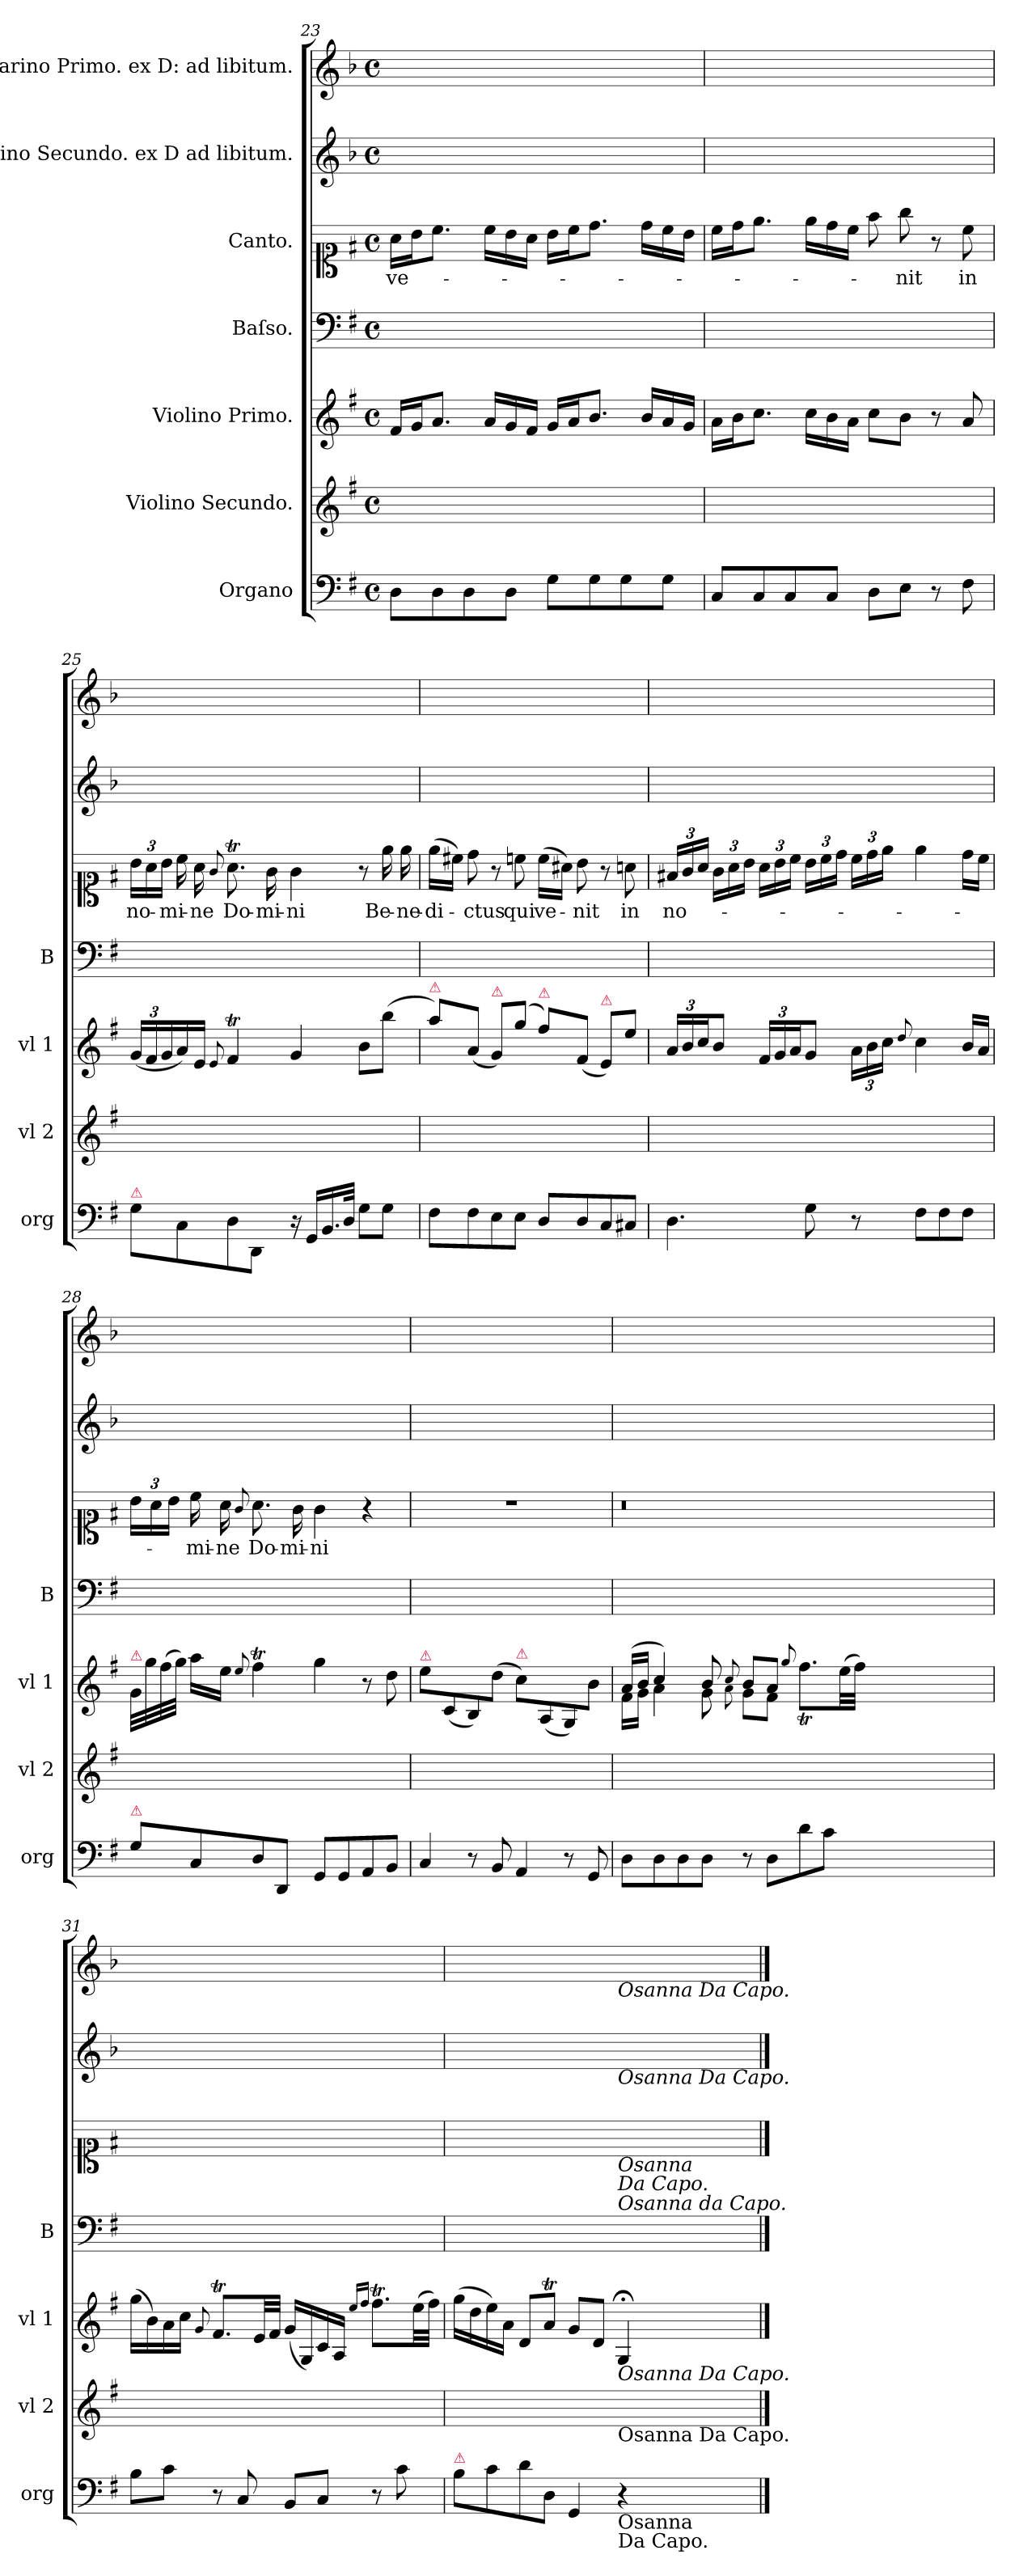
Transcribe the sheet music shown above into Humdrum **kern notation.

**kern	**dynam	**kern	**kern	**dynam	**kern	**kern	**text	**kern	**kern
*part7	*part7	*part6	*part5	*part5	*part4	*part3	*part3	*part2	*part1
*staff7	*staff7	*staff6	*staff5	*staff5	*staff4	*staff3	*staff3	*staff2	*staff1
*I"Organo	*	*I"Violino Secundo.	*I"Violino Primo.	*	*I"Baſso.	*I"Canto.	*	*I"Clarino Secundo. ex D ad libitum.	*I"Clarino Primo. ex D: ad libitum.
*I'org	*	*I'vl 2	*I'vl 1	*	*I'B	*	*	*	*
*clefF4	*	*clefG2	*clefG2	*	*clefF4	*clefC1	*	*clefG2	*clefG2
*	*	*	*	*	*	*	*	*ITrd-1c-2	*ITrd-1c-2
*k[f#]	*	*k[f#]	*k[f#]	*	*k[f#]	*k[f#]	*	*k[f#]	*k[f#]
*G:	*	*G:	*G:	*	*G:	*G:	*	*G:	*G:
*M4/4	*	*M4/4	*M4/4	*	*M4/4	*M4/4	*	*M4/4	*M4/4
*met(c)	*	*met(c)	*met(c)	*	*met(c)	*met(c)	*	*met(c)	*met(c)
=23	=23	=23	=23	=23	=23	=23	=23	=23	=23
8D\L	.	1ryy	16f#/LL	.	1ryy	16a\LL	ve-	1ryy	1ryy
.	.	.	16g/J	.	.	16b\J	.	.	.
8D\	.	.	8.a/J	.	.	8.cc\J	.	.	.
8D\	.	.	.	.	.	.	.	.	.
.	.	.	16a/LL	.	.	16cc\LL	.	.	.
8D\J	.	.	16g/	.	.	16b\	.	.	.
.	.	.	16f#/JJ	.	.	16a\JJ	.	.	.
8G\L	.	.	16g/LL	.	.	16b\LL	.	.	.
.	.	.	16a/J	.	.	16cc\J	.	.	.
8G\	.	.	8.b/J	.	.	8.dd\J	.	.	.
8G\	.	.	.	.	.	.	.	.	.
.	.	.	16b/LL	.	.	16dd\LL	.	.	.
8G\J	.	.	16a/	.	.	16cc\	.	.	.
.	.	.	16g/JJ	.	.	16b\JJ	.	.	.
=24	=24	=24	=24	=24	=24	=24	=24	=24	=24
8C/L	.	1ryy	16a\LL	.	1ryy	16cc\LL	.	1ryy	1ryy
.	.	.	16b\J	.	.	16dd\J	.	.	.
8C/	.	.	8.cc\J	.	.	8.ee\J	.	.	.
8C/	.	.	.	.	.	.	.	.	.
.	.	.	16cc\LL	.	.	16ee\LL	.	.	.
8C/J	.	.	16b\	.	.	16dd\	.	.	.
.	.	.	16a\JJ	.	.	16cc\JJ	.	.	.
8D\L	.	.	8cc\L	.	.	8ff#\	.	.	.
8E\J	.	.	8b\J	.	.	8gg\	-nit	.	.
8r	.	.	8r	.	.	8r	.	.	.
8F#\	.	.	8a/	.	.	8cc\	in	.	.
=25	=25	=25	=25	=25	=25	=25	=25	=25	=25
*	*	*	*Xbrackettup	*	*	*	*	*	*
!LO:TX:a:color=crimson:t=⚠	!	!	!	!	!	!	!	!	!
8G\L	.	1ryy	(24g/LL	.	1ryy	24b\LL	no-	1ryy	1ryy
.	.	.	24f#/	.	.	24a\	.	.	.
.	.	.	24g/	.	.	24b\JJ	.	.	.
8C\	.	.	16a/)	.	.	16cc\	-mi-	.	.
.	.	.	16e/JJ	.	.	16a\	-ne	.	.
.	.	.	8qqe/	.	.	8qqg/	.	.	.
8D\	.	.	4f#t/	.	.	8.aT\	Do-	.	.
8DD/J	.	.	.	.	.	.	.	.	.
.	.	.	.	.	.	16g\	-mi-	.	.
16r	.	.	4g/	.	.	4g\	-ni	.	.
16GG/LL	.	.	.	.	.	.	.	.	.
16.BB/	.	.	.	.	.	.	.	.	.
32D/JJk	.	.	.	.	.	.	.	.	.
8G\L	.	.	8b\L	.	.	8r	.	.	.
8G\J	.	.	(8bb\J	.	.	16ee\	Be-	.	.
.	.	.	.	.	.	16ee\	-ne-	.	.
=26	=26	=26	=26	=26	=26	=26	=26	=26	=26
!	!	!	!LO:TX:a:color=crimson:t=⚠	!	!	!	!	!	!
8F#\L	.	1ryy	8aa\L)	.	1ryy	(16ee\LL	-di-	1ryy	1ryy
.	.	.	.	.	.	16cc#X\JJ)	.	.	.
8F#\	.	.	(8a/J	.	.	8dd\	-ctus	.	.
!	!	!	!LO:TX:a:color=crimson:t=⚠	!	!	!	!	!	!
8E\	.	.	8g/L)	.	.	8r	.	.	.
8E\J	.	.	(8gg\J	.	.	8ccn\	qui	.	.
!	!	!	!LO:TX:a:color=crimson:t=⚠	!	!	!	!	!	!
8D/L	.	.	8ff#\L)	.	.	(16cc\LL	ve-	.	.
.	.	.	.	.	.	16a#X\JJ)	.	.	.
8D/	.	.	(8f#/J	.	.	8b\	-nit	.	.
!	!	!	!LO:TX:a:color=crimson:t=⚠	!	!	!	!	!	!
8C/	.	.	8e/L)	.	.	8r	.	.	.
8C#X/J	.	.	8ee\J	.	.	8an\	in	.	.
=27	=27	=27	=27	=27	=27	=27	=27	=27	=27
4.D\	.	1ryy	24a/LL	.	1ryy	24f#X/LL	no-	1ryy	1ryy
.	.	.	24b/	.	.	24g/	.	.	.
.	.	.	24cc/J	.	.	24a/JJ	.	.	.
.	.	.	8b/J	.	.	24g\LL	.	.	.
.	.	.	.	.	.	24a\	.	.	.
.	.	.	.	.	.	24b\JJ	.	.	.
.	.	.	24f#/LL	.	.	24a\LL	.	.	.
.	.	.	24g/	.	.	24b\	.	.	.
.	.	.	24a/J	.	.	24cc\JJ	.	.	.
8G\	.	.	8g/J	.	.	24b\LL	.	.	.
.	.	.	.	.	.	24cc\	.	.	.
.	.	.	.	.	.	24dd\JJ	.	.	.
8r	.	.	24a\LL	.	.	24cc\LL	.	.	.
.	.	.	24b\	.	.	24dd\	.	.	.
.	.	.	24cc\JJ	.	.	24ee\JJ	.	.	.
.	.	.	8qqdd/	.	.	.	.	.	.
8F#\L	.	.	4cc\	.	.	4ee\	.	.	.
8F#\	.	.	.	.	.	.	.	.	.
8F#\J	.	.	16b/LL	.	.	16dd\LL	.	.	.
.	.	.	16a/JJ	.	.	16cc\JJ	.	.	.
=28	=28	=28	=28	=28	=28	=28	=28	=28	=28
!	!	!	!LO:TX:a:color=crimson:t=⚠	!	!	!	!	!	!
!LO:TX:a:color=crimson:t=⚠	!	!	!	!	!	!	!	!	!
8G\L	.	1ryy	32g/LLL	.	1ryy	24b\LL	.	1ryy	1ryy
.	.	.	32gg\	.	.	.	.	.	.
.	.	.	.	.	.	24a\	.	.	.
.	.	.	(32ff#\	.	.	.	.	.	.
.	.	.	.	.	.	24b\JJ	.	.	.
.	.	.	32gg\JJJ)	.	.	.	.	.	.
8C/	.	.	16aa\LL	.	.	16cc\	-mi-	.	.
.	.	.	16ee\JJ	.	.	16a\	-ne	.	.
.	.	.	8qqee/	.	.	8qqg/	.	.	.
8D/	.	.	4ff#t\	.	.	8.a\	Do-	.	.
8DD/J	.	.	.	.	.	.	.	.	.
.	.	.	.	.	.	16g\	-mi-	.	.
!	!LO:DY:b	!	!	!	!	!	!	!	!
8GG/L	for&colon;	.	4gg\	.	.	4g\	-ni	.	.
8GG/	.	.	.	.	.	.	.	.	.
8AA/	.	.	8r	.	.	4r	.	.	.
8BB/J	.	.	8dd\	.	.	.	.	.	.
=29	=29	=29	=29	=29	=29	=29	=29	=29	=29
!	!	!	!LO:TX:a:color=crimson:t=⚠	!	!	!	!	!	!
4C/	.	1ryy	8ee\L	.	1ryy	1r	.	1ryy	1ryy
.	.	.	(8c/	.	.	.	.	.	.
8r	.	.	8B/)	.	.	.	.	.	.
8BB/	.	.	(>8dd\J	.	.	.	.	.	.
!	!	!	!LO:TX:a:color=crimson:t=⚠	!	!	!	!	!	!
4AA/	.	.	8cc\L)	.	.	.	.	.	.
.	.	.	(8A/	.	.	.	.	.	.
8r	.	.	8G/)	.	.	.	.	.	.
8GG/	.	.	8b\J	.	.	.	.	.	.
=30	=30	=30	=30	=30	=30	=30	=30	=30	=30
*	*	*	*^	*	*	*	*	*	*
8D\L	.	1ryy	(16a/LL	16f#\LL	.	1ryy	0.r	.	1ryy	1ryy
.	.	.	16b/JJ	16g\JJ	.	.	.	.	.	.
8D\	.	.	4cc/)	4a\	.	.	.	.	.	.
8D\	.	.	.	.	.	.	.	.	.	.
8D\J	.	.	8b/	8g\	.	.	.	.	.	.
.	.	.	8qqcc/	8qqa\	.	.	.	.	.	.
8r	.	.	8b/L	8g\L	.	.	.	.	.	.
8D\L	.	.	8a/J	8f#\J	.	.	.	.	.	.
.	.	.	.	8qqgg/	.	.	.	.	.	.
8d\	.	.	4ryy	8.ff#t\L	.	.	.	.	.	.
8c\J	.	.	.	.	.	.	.	.	.	.
.	.	.	.	(32ee\LL	.	.	.	.	.	.
.	.	.	.	32ff#\JJJ)	.	.	.	.	.	.
0ryy	.	0ryy	0ryy	0ryy	.	0ryy	.	.	0ryy	0ryy
*	*	*	*v	*v	*	*	*	*	*	*
=31	=31	=31	=31	=31	=31	=31	=31	=31	=31
8B\L	.	1ryy	(16gg\LL	.	1ryy	1ryy	.	1ryy	1ryy
.	.	.	16b\)	.	.	.	.	.	.
8c\J	.	.	16a\	.	.	.	.	.	.
.	.	.	16cc\JJ	.	.	.	.	.	.
.	.	.	8qqg/	.	.	.	.	.	.
!	!	!	!	!LO:DY:b	!	!	!	!	!
8r	.	.	8.f#t/L	p&colon;	.	.	.	.	.
!	!LO:DY:b	!	!	!	!	!	!	!	!
8C/	pia&colon;	.	.	.	.	.	.	.	.
.	.	.	32e/LL	.	.	.	.	.	.
.	.	.	32f#/JJJ	.	.	.	.	.	.
8BB/L	.	.	(16g/LL	.	.	.	.	.	.
.	.	.	16G/)	.	.	.	.	.	.
8C/J	.	.	16c/	.	.	.	.	.	.
.	.	.	16A/JJ	.	.	.	.	.	.
.	.	.	16qqee/LL	.	.	.	.	.	.
.	.	.	16qqff#/JJ	.	.	.	.	.	.
!	!	!	!	!LO:DY:b	!	!	!	!	!
8r	.	.	8.ff#t\L	for.	.	.	.	.	.
!	!LO:DY:b	!	!	!	!	!	!	!	!
8c\	for&colon;	.	.	.	.	.	.	.	.
.	.	.	(32ee\LL	.	.	.	.	.	.
.	.	.	32ff#\JJJ)	.	.	.	.	.	.
=32	=32	=32	=32	=32	=32	=32	=32	=32	=32
!LO:TX:a:color=crimson:t=⚠	!	!	!	!	!	!	!	!	!
*	*	*^	*	*	*^	*	*	*^	*^
8B\L	.	1ryy	2.ryy	(16gg\LL	.	1ryy	2.ryy	2.ryy	.	1ryy	2.ryy	1ryy	2.ryy
.	.	.	.	16dd\	.	.	.	.	.	.	.	.	.
8c\	.	.	.	16ee\)	.	.	.	.	.	.	.	.	.
.	.	.	.	16a\JJ	.	.	.	.	.	.	.	.	.
8d\	.	.	.	8d/L	.	.	.	.	.	.	.	.	.
8D/J	.	.	.	8aT/J	.	.	.	.	.	.	.	.	.
4GG/	.	.	.	8g/L	.	.	.	.	.	.	.	.	.
.	.	.	.	8d/J	.	.	.	.	.	.	.	.	.
!	!	!	!	!	!	!	!	!	!	!	!	!	!LO:TX:b:i:t=Osanna Da Capo.
!	!	!	!	!	!	!	!	!	!	!	!LO:TX:b:i:t=Osanna Da Capo.	!	!
!	!	!	!	!	!	!	!	!LO:TX:b:i:t=Osanna \nDa Capo.	!	!	!	!	!
!	!	!	!	!	!	!	!LO:TX:a:i:t=Osanna da Capo.	!	!	!	!	!	!
!	!	!	!	!LO:TX:b:i:t=Osanna Da Capo.	!	!	!	!	!	!	!	!	!
!	!	!	!LO:TX:b:t=Osanna Da Capo.	!	!	!	!	!	!	!	!	!	!
!LO:TX:b:t=Osanna \nDa Capo.	!	!	!	!	!	!	!	!	!	!	!	!	!
4r	.	.	4ryy	4G;</	.	.	4ryy	4ryy	.	.	4ryy	.	4ryy
*	*	*	*	*	*	*	*	*	*	*v	*v	*	*
*	*	*v	*v	*	*	*v	*v	*	*	*	*v	*v
==	==	==	==	==	==	==	==	==	==
*-	*-	*-	*-	*-	*-	*-	*-	*-	*-
